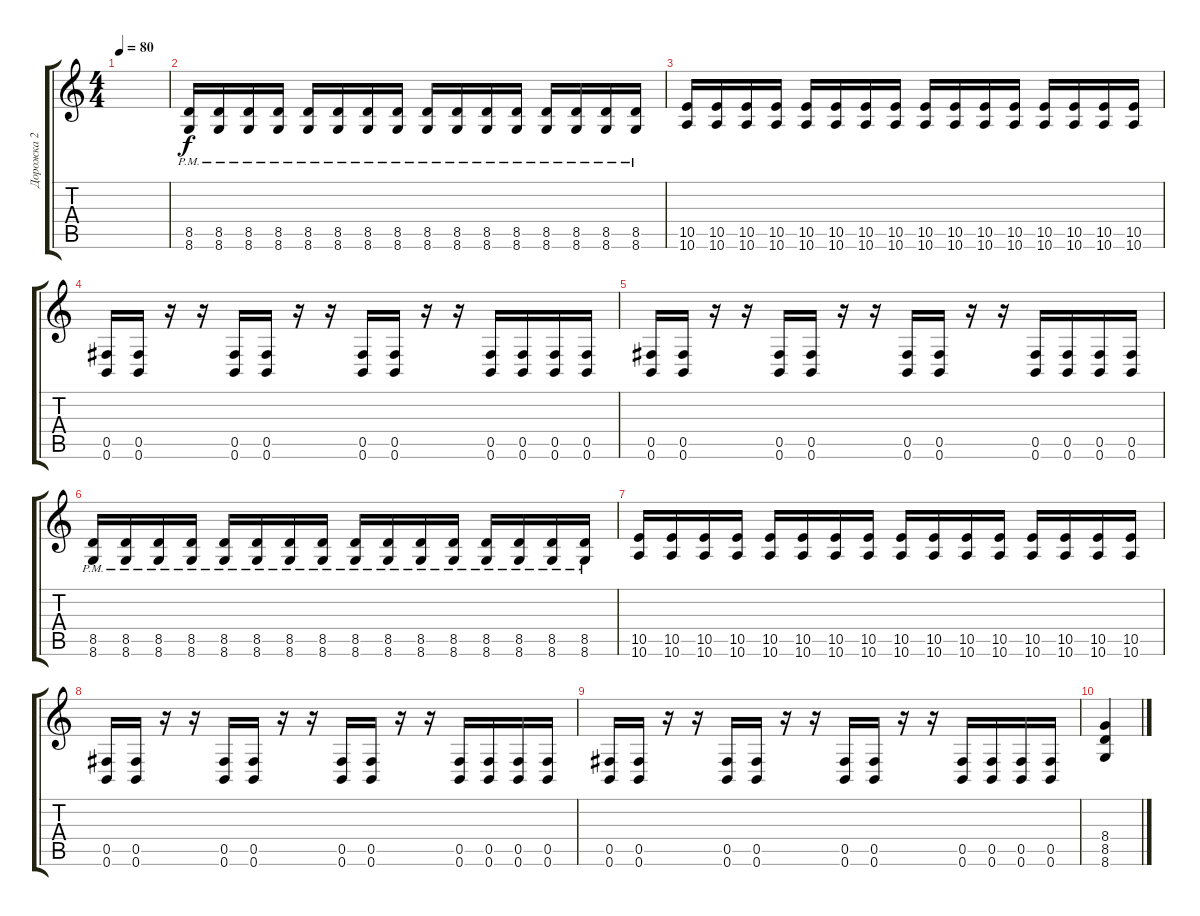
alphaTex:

\track ("Дорожка 2" "Дорожка 2") {instrument distortionguitar}
\staff {score tabs}
\tuning (Db4 Ab3 E3 B2 Gb2 B1) {hide}
\ts (4 4)
\tempo 80
\clef g2
\ks c
|
(8.5{pm} 8.6{pm}).16 (8.5{pm} 8.6{pm}).16 (8.5{pm} 8.6{pm}).16 (8.5{pm} 8.6{pm}).16 (8.5{pm} 8.6{pm}).16 (8.5{pm} 8.6{pm}).16 (8.5{pm} 8.6{pm}).16 (8.5{pm} 8.6{pm}).16 (8.5{pm} 8.6{pm}).16 (8.5{pm} 8.6{pm}).16 (8.5{pm} 8.6{pm}).16 (8.5{pm} 8.6{pm}).16 (8.5{pm} 8.6{pm}).16 (8.5{pm} 8.6{pm}).16 (8.5{pm} 8.6{pm}).16 (8.5{pm} 8.6{pm}).16 |
(10.5 10.6).16 (10.5 10.6).16 (10.5 10.6).16 (10.5 10.6).16 (10.5 10.6).16 (10.5 10.6).16 (10.5 10.6).16 (10.5 10.6).16 (10.5 10.6).16 (10.5 10.6).16 (10.5 10.6).16 (10.5 10.6).16 (10.5 10.6).16 (10.5 10.6).16 (10.5 10.6).16 (10.5 10.6).16 |
(0.5 0.6).16 (0.5 0.6).16 r.16 r.16 (0.5 0.6).16 (0.5 0.6).16 r.16 r.16 (0.5 0.6).16 (0.5 0.6).16 r.16 r.16 (0.5 0.6).16 (0.5 0.6).16 (0.5 0.6).16 (0.5 0.6).16 |
(0.5 0.6).16 (0.5 0.6).16 r.16 r.16 (0.5 0.6).16 (0.5 0.6).16 r.16 r.16 (0.5 0.6).16 (0.5 0.6).16 r.16 r.16 (0.5 0.6).16 (0.5 0.6).16 (0.5 0.6).16 (0.5 0.6).16 |
(8.5{pm} 8.6{pm}).16 (8.5{pm} 8.6{pm}).16 (8.5{pm} 8.6{pm}).16 (8.5{pm} 8.6{pm}).16 (8.5{pm} 8.6{pm}).16 (8.5{pm} 8.6{pm}).16 (8.5{pm} 8.6{pm}).16 (8.5{pm} 8.6{pm}).16 (8.5{pm} 8.6{pm}).16 (8.5{pm} 8.6{pm}).16 (8.5{pm} 8.6{pm}).16 (8.5{pm} 8.6{pm}).16 (8.5{pm} 8.6{pm}).16 (8.5{pm} 8.6{pm}).16 (8.5{pm} 8.6{pm}).16 (8.5{pm} 8.6{pm}).16 |
(10.5 10.6).16 (10.5 10.6).16 (10.5 10.6).16 (10.5 10.6).16 (10.5 10.6).16 (10.5 10.6).16 (10.5 10.6).16 (10.5 10.6).16 (10.5 10.6).16 (10.5 10.6).16 (10.5 10.6).16 (10.5 10.6).16 (10.5 10.6).16 (10.5 10.6).16 (10.5 10.6).16 (10.5 10.6).16 |
(0.5 0.6).16 (0.5 0.6).16 r.16 r.16 (0.5 0.6).16 (0.5 0.6).16 r.16 r.16 (0.5 0.6).16 (0.5 0.6).16 r.16 r.16 (0.5 0.6).16 (0.5 0.6).16 (0.5 0.6).16 (0.5 0.6).16 |
(0.5 0.6).16 (0.5 0.6).16 r.16 r.16 (0.5 0.6).16 (0.5 0.6).16 r.16 r.16 (0.5 0.6).16 (0.5 0.6).16 r.16 r.16 (0.5 0.6).16 (0.5 0.6).16 (0.5 0.6).16 (0.5 0.6).16 |
(8.4 8.5 8.6).4
